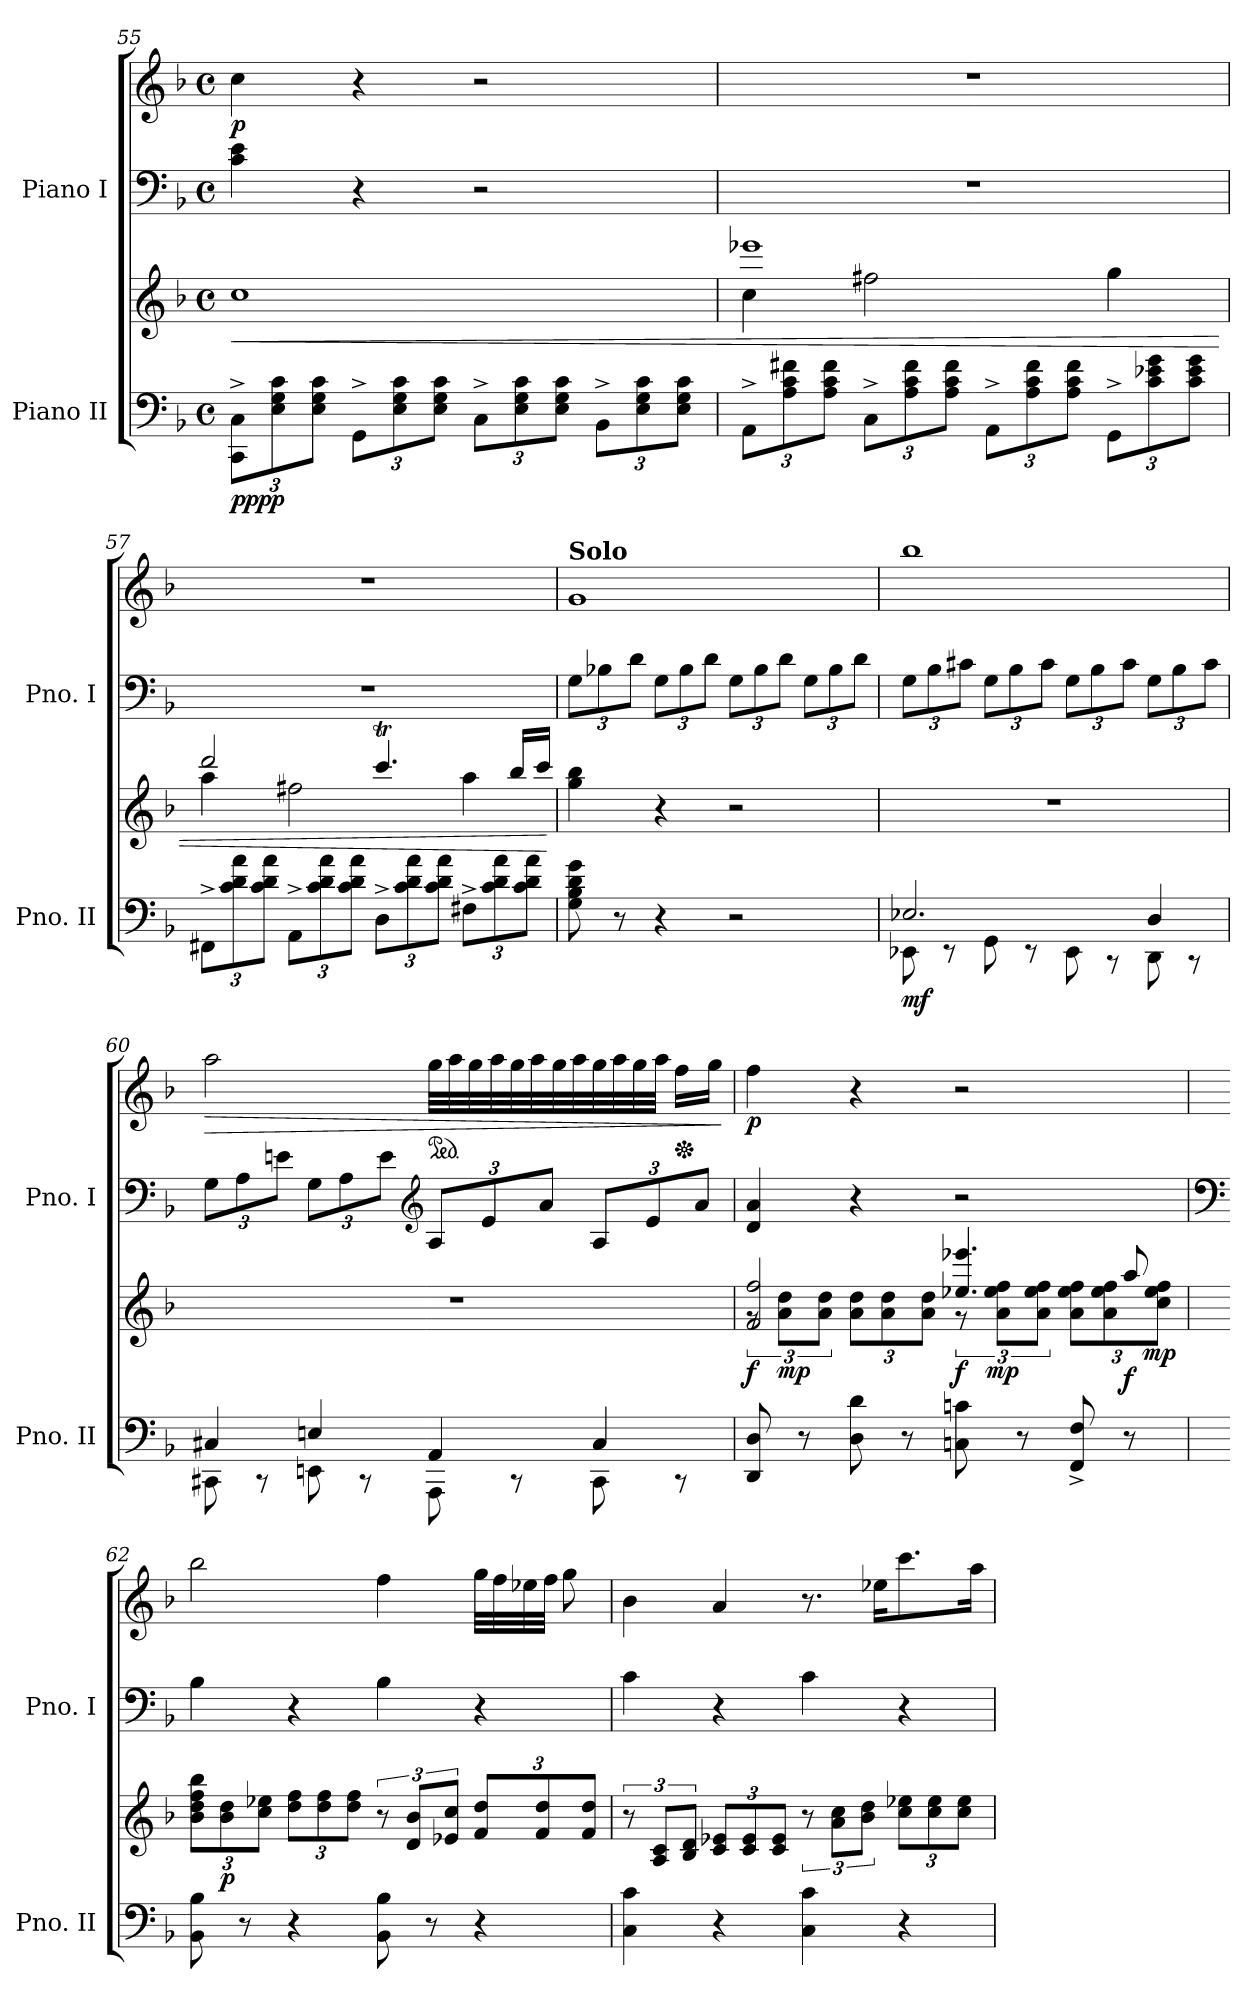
**kern	**kern	**dynam	**kern	**kern	**dynam
*part2	*part2	*part2	*part1	*part1	*part1
*staff4	*staff3	*staff3/4	*staff2	*staff1	*staff1/2
*I"Piano II	*	*	*I"Piano I	*	*
*I'Pno. II	*	*	*I'Pno. I	*	*
*clefF4	*clefG2	*	*clefF4	*clefG2	*
*k[b-]	*k[b-]	*	*k[b-]	*k[b-]	*
*M4/4	*M4/4	*	*M4/4	*M4/4	*
*met(c)	*met(c)	*	*met(c)	*met(c)	*
*Xbrackettup	*	*	*	*	*
=55	=55	=55	=55	=55	=55
!	!	!LO:HP:b	!	!	!
!	!	!LO:DY:n=1:b=2	!	!	!
!	!	!LO:DY:n=2:b	!	!	!LO:DY:b
12CC!\^ 12C!\^L	1cc!	< pp pp	4c\ 4e\	4cc\	p
12E!\ 12G!\ 12c!\	.	.	.	.	.
12E!\ 12G!\ 12c!\J	.	.	.	.	.
12GG^!\L	.	.	4r	4r	.
12E!\ 12G!\ 12c!\	.	.	.	.	.
12E!\ 12G!\ 12c!\J	.	.	.	.	.
12C^!\L	.	.	2r	2r	.
12E!\ 12G!\ 12c!\	.	.	.	.	.
12E!\ 12G!\ 12c!\J	.	.	.	.	.
12BB-^!\L	.	.	.	.	.
12E!\ 12G!\ 12c!\	.	.	.	.	.
12E!\ 12G!\ 12c!\J	.	.	.	.	.
!!LO:LB:g=z
=56	=56	=56	=56	=56	=56
*	*^	*	*	*	*
12AA^!\L	1eee-X!	4cc!\	.	1r	1r	.
12A!\ 12c!\ 12f#X!\	.	.	.	.	.	.
12A!\ 12c!\ 12f#!\J	.	.	.	.	.	.
12C^!\L	.	2ff#X!\	.	.	.	.
12A!\ 12c!\ 12f#!\	.	.	.	.	.	.
12A!\ 12c!\ 12f#!\J	.	.	.	.	.	.
12AA^!\L	.	.	.	.	.	.
12A!\ 12c!\ 12f#!\	.	.	.	.	.	.
12A!\ 12c!\ 12f#!\J	.	.	.	.	.	.
12GG^!\L	.	4gg!\	.	.	.	.
12c!\ 12e-X!\ 12g!\	.	.	.	.	.	.
12c!\ 12e-!\ 12g!\J	.	.	.	.	.	.
=57	=57	=57	=57	=57	=57	=57
12FF#X^!\L	2ddd!/	4aa!\	.	1r	1r	.
12c!\ 12d!\ 12a!\	.	.	.	.	.	.
12c!\ 12d!\ 12a!\J	.	.	.	.	.	.
12AA^!\L	.	2ff#X!\	.	.	.	.
12c!\ 12d!\ 12a!\	.	.	.	.	.	.
12c!\ 12d!\ 12a!\J	.	.	.	.	.	.
12D^!\L	4.cccT!/	.	.	.	.	.
12c!\ 12d!\ 12a!\	.	.	.	.	.	.
12c!\ 12d!\ 12a!\J	.	.	.	.	.	.
12F#X^!\L	.	4aa!\	.	.	.	.
12c!\ 12d!\ 12a!\	.	.	.	.	.	.
.	16bb-!/LL	.	.	.	.	.
12c!\ 12d!\ 12a!\J	.	.	.	.	.	.
.	16ccc!/JJ	.	.	.	.	.
*	*v	*v	*	*	*	*
.	.	[	.	.	.
=58	=58	=58	=58	=58	=58
*	*	*	*Xbrackettup	*	*
!	!	!	!	!LO:TX:a:B:t=Solo	!
!	!	!LO:DY:b=2	!	!	!
!	!	!LO:DY:n=1:b	!	!	!LO:DY:b=2
!	!	!	!	!	!LO:DY:n=1:b
8G!\ 8B-!\ 8d!\ 8g!\	4gg!\ 4bb-!\	pp mp	12G\L	1g	mp f
.	.	.	12B-X\	.	.
8r	.	.	.	.	.
.	.	.	12d\J	.	.
4r	4r	.	12G\L	.	.
.	.	.	12B-\	.	.
.	.	.	12d\J	.	.
2r	2r	.	12G\L	.	.
.	.	.	12B-\	.	.
.	.	.	12d\J	.	.
.	.	.	12G\L	.	.
.	.	.	12B-\	.	.
.	.	.	12d\J	.	.
!!LO:LB:g=z
=59	=59	=59	=59	=59	=59
*^	*	*	*	*	*
!	!	!	!LO:DY:b=2	!	!	!
2.E-X!/	8EE-X!\	1r	mf	12G\L	1bb-	.
.	.	.	.	12B-\	.	.
.	8r	.	.	.	.	.
.	.	.	.	12c#X\J	.	.
.	8GG!\	.	.	12G\L	.	.
.	.	.	.	12B-\	.	.
.	8r	.	.	.	.	.
.	.	.	.	12c#\J	.	.
.	8EE-!\	.	.	12G\L	.	.
.	.	.	.	12B-\	.	.
.	8r	.	.	.	.	.
.	.	.	.	12c#\J	.	.
4D!/	8DD!\	.	.	12G\L	.	.
.	.	.	.	12B-\	.	.
.	8r	.	.	.	.	.
.	.	.	.	12c#\J	.	.
=60	=60	=60	=60	=60	=60	=60
!	!	!	!	!	!	!LO:HP:b
4C#X!/	8CC#X!\	1r	.	12G\L	2aa\	>
.	.	.	.	12A\	.	.
.	8r	.	.	.	.	.
.	.	.	.	12en\J	.	.
4En!/	8EEn!\	.	.	12G\L	.	.
.	.	.	.	12A\	.	.
.	8r	.	.	.	.	.
.	.	.	.	12e\J	.	.
*	*	*	*	*clefG2	*	*
*	*	*	*	*	*ped	*
4AA!/	8AAA!\	.	.	12A/L	32gg!\LLL	.
.	.	.	.	.	32aa!\	.
.	.	.	.	.	32gg!\	.
.	.	.	.	12e/	.	.
.	.	.	.	.	32aa!\	.
.	8r	.	.	.	32gg!\	.
.	.	.	.	.	32aa!\	.
.	.	.	.	12a/J	.	.
.	.	.	.	.	32gg!\	.
.	.	.	.	.	32aa!\	.
4C#!/	8CC#!\	.	.	12A/L	32gg!\	.
.	.	.	.	.	32aa!\	.
.	.	.	.	.	32gg!\	.
.	.	.	.	12e/	.	.
.	.	.	.	.	32aa!\JJJ	.
*	*	*	*	*	*Xped	*
.	8r	.	.	.	16ff\LL	.
.	.	.	.	12a/J	.	.
.	.	.	.	.	16gg\JJ	.
*v	*v	*	*	*	*	*
.	.	.	.	.	]
=61	=61	=61	=61	=61	=61
*	*^	*	*	*	*
!	!	!	!LO:DY:b	!	!	!LO:DY:b
8DD!/ 8D!/	2f!/ 2ff!/	12rg	f	4d/ 4a/	4ff\	p
!	!	!	!LO:DY:b	!	!	!
.	.	12a!\ 12dd!\L	mp	.	.	.
8r	.	.	.	.	.	.
.	.	12a!\ 12dd!\J	.	.	.	.
*	*	*Xbrackettup	*	*	*	*
8D!\ 8d!\	.	12a!\ 12dd!\L	.	4r	4r	.
.	.	12a!\ 12dd!\	.	.	.	.
8r	.	.	.	.	.	.
.	.	12a!\ 12dd!\J	.	.	.	.
*	*	*brackettup	*	*	*	*
!	!	!	!LO:DY:b	!	!	!
8Cn!\ 8cn!\	4.ee-X!/ 4.eee-X!/	12r	f	2r	2r	.
!	!	!	!LO:DY:b	!	!	!
.	.	12a!\ 12ee-!\ 12ff!\L	mp	.	.	.
8r	.	.	.	.	.	.
.	.	12a!\ 12ee-!\ 12ff!\J	.	.	.	.
*	*	*Xbrackettup	*	*	*	*
8FF!/^ 8F!/^	.	12a!\ 12ee-!\ 12ff!\L	.	.	.	.
.	.	12a!\ 12ee-!\ 12ff!\	.	.	.	.
!	!	!	!LO:DY:b	!	!	!
8r	8aa!/	.	f	.	.	.
!	!	!	!LO:DY:b	!	!	!
.	.	12cc!\ 12ee-!\ 12ff!\J	mp	.	.	.
*	*v	*v	*	*	*	*
!!LO:PB:g=z
=62	=62	=62	=62	=62	=62
*	*	*	*clefF4	*	*
*	*^	*	*	*	*
!	!	!	!	!	!	!LO:DY:b=2
!	!	!	!	!	!	!LO:DY:n=1:b
*	*v	*v	*	*	*	*
8BB-!\ 8B-!\	12b-!\ 12dd!\ 12ff!\ 12bb-!\L	.	4B-\	2bb-\	p mf
!	!	!LO:DY:b	!	!	!
.	12b-!\ 12dd!\	p	.	.	.
8r	.	.	.	.	.
.	12cc!\ 12ee-X!\J	.	.	.	.
4r	12dd!\ 12ff!\L	.	4r	.	.
.	12dd!\ 12ff!\	.	.	.	.
.	12dd!\ 12ff!\J	.	.	.	.
*	*brackettup	*	*	*	*
8BB-!\ 8B-!\	12r	.	4B-\	4ff\	.
.	12d!/ 12b-!/L	.	.	.	.
8r	.	.	.	.	.
.	12e-X!/ 12cc!/J	.	.	.	.
*	*Xbrackettup	*	*	*	*
4r	12f!/ 12dd!/L	.	4r	32gg!\LLL	.
.	.	.	.	32ff!\	.
.	.	.	.	32ee-X!\	.
.	12f!/ 12dd!/	.	.	.	.
.	.	.	.	32ff!\JJJ	.
.	.	.	.	8gg\	.
.	12f!/ 12dd!/J	.	.	.	.
=63	=63	=63	=63	=63	=63
*	*brackettup	*	*	*	*
4C!\ 4c!\	12r	.	4c\	4b-\	.
.	12A!/ 12c!/L	.	.	.	.
.	12B-!/ 12d!/J	.	.	.	.
*	*Xbrackettup	*	*	*	*
4r	12c!/ 12e-X!/L	.	4r	4a/	.
.	12c!/ 12e-!/	.	.	.	.
.	12c!/ 12e-!/J	.	.	.	.
*	*brackettup	*	*	*	*
4C!\ 4c!\	12r	.	4c\	8.r	.
.	12a!\ 12cc!\L	.	.	.	.
.	12b-!\ 12dd!\J	.	.	.	.
.	.	.	.	16ee-X\KL	.
*	*Xbrackettup	*	*	*	*
4r	12cc!\ 12ee-X!\L	.	4r	8.ccc\	.
.	12cc!\ 12ee-!\	.	.	.	.
.	12cc!\ 12ee-!\J	.	.	.	.
.	.	.	.	16aa\Jk	.
=	=	=	=	=	=
*-	*-	*-	*-	*-	*-
